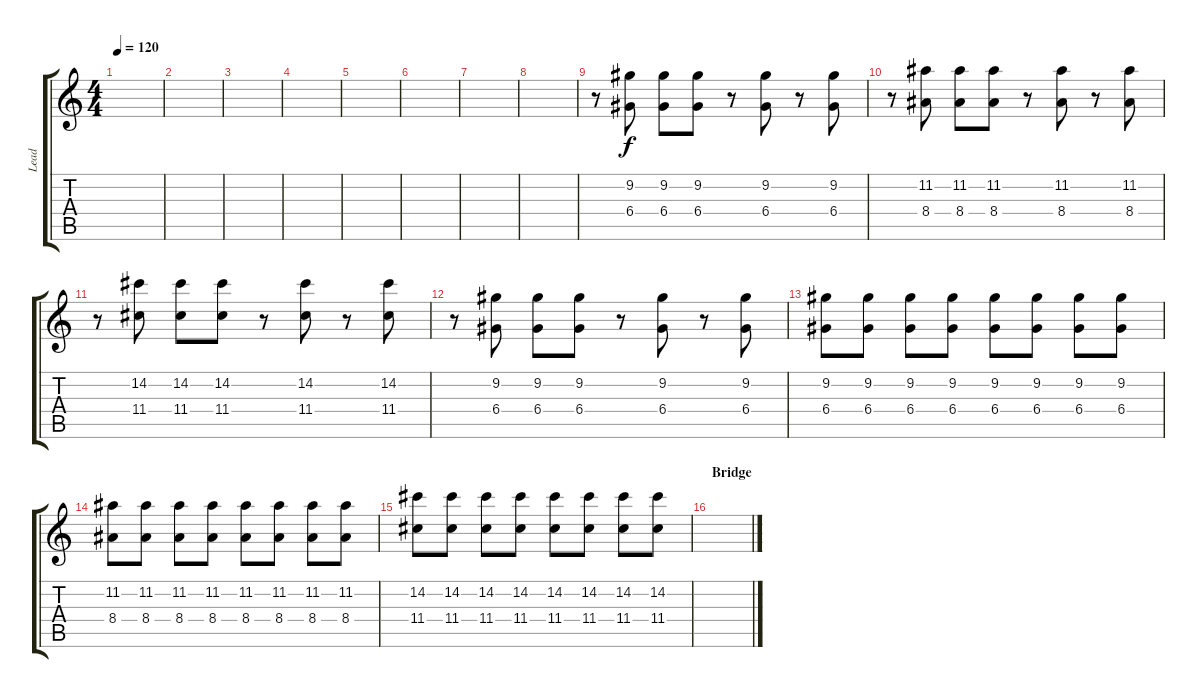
\track ("Lead" "Lead") {instrument distortionguitar}
\staff {score tabs}
\tuning (E4 B3 G3 D3 A2 E2) {hide}
\ts (4 4)
\tempo 120
\clef g2
\ks c
|
|
|
|
|
|
|
|
r.8 (9.2 6.4).8 (9.2 6.4).8 (9.2 6.4).8 r.8 (9.2 6.4).8 r.8 (9.2 6.4).8 |
r.8 (11.2 8.4).8 (11.2 8.4).8 (11.2 8.4).8 r.8 (11.2 8.4).8 r.8 (11.2 8.4).8 |
r.8 (14.2 11.4).8 (14.2 11.4).8 (14.2 11.4).8 r.8 (14.2 11.4).8 r.8 (14.2 11.4).8 |
r.8 (9.2 6.4).8 (9.2 6.4).8 (9.2 6.4).8 r.8 (9.2 6.4).8 r.8 (9.2 6.4).8 |
(9.2 6.4).8 (9.2 6.4).8 (9.2 6.4).8 (9.2 6.4).8 (9.2 6.4).8 (9.2 6.4).8 (9.2 6.4).8 (9.2 6.4).8 |
(11.2 8.4).8 (11.2 8.4).8 (11.2 8.4).8 (11.2 8.4).8 (11.2 8.4).8 (11.2 8.4).8 (11.2 8.4).8 (11.2 8.4).8 |
(14.2 11.4).8 (14.2 11.4).8 (14.2 11.4).8 (14.2 11.4).8 (14.2 11.4).8 (14.2 11.4).8 (14.2 11.4).8 (14.2 11.4).8 |
\section ("" "Bridge")
